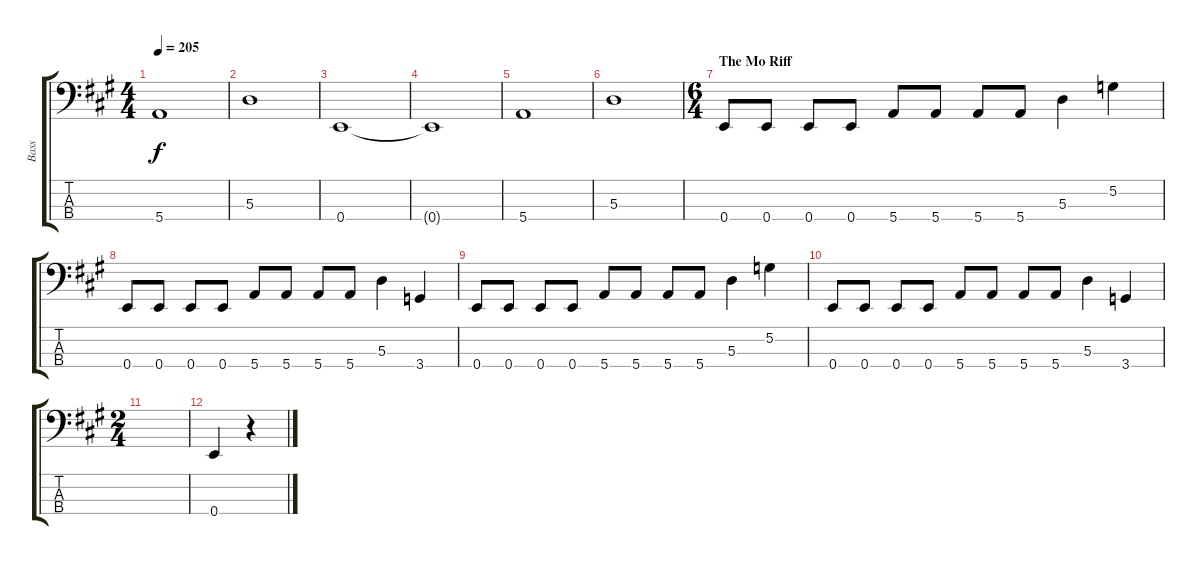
\track ("Bass" "Bass") {instrument electricbassfinger}
\staff {score tabs}
\tuning (G2 D2 A1 E1) {hide}
\ts (4 4)
\tempo 205
\clef f4
\ks a
5.4.1{dy f} |
5.3.1 |
0.4.1 |
0.4{t}.1 |
5.4.1 |
5.3.1 |
\ts (6 4)
\section ("" "The Mo Riff")
0.4.8 0.4.8 0.4.8 0.4.8 5.4.8 5.4.8 5.4.8 5.4.8 5.3.4 5.2.4 |
0.4.8 0.4.8 0.4.8 0.4.8 5.4.8 5.4.8 5.4.8 5.4.8 5.3.4 3.4.4 |
0.4.8 0.4.8 0.4.8 0.4.8 5.4.8 5.4.8 5.4.8 5.4.8 5.3.4 5.2.4 |
0.4.8 0.4.8 0.4.8 0.4.8 5.4.8 5.4.8 5.4.8 5.4.8 5.3.4 3.4.4 |
\ts (2 4)
|
0.4.4 r.4
